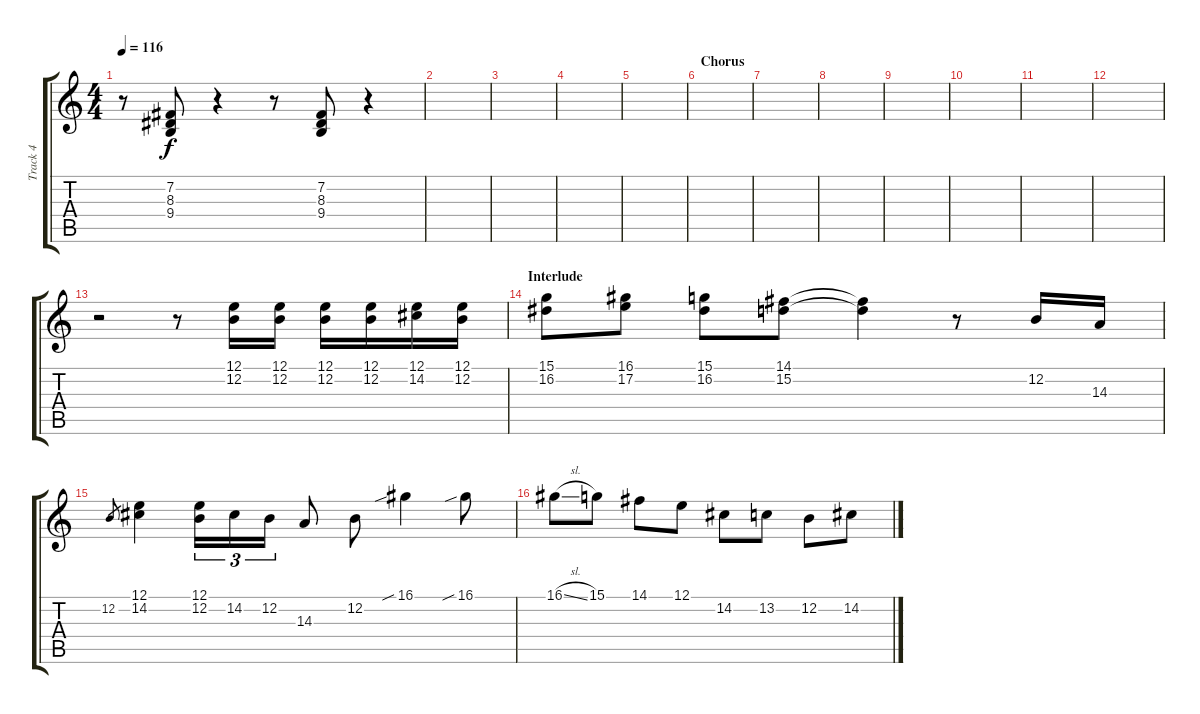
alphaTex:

\track ("Track 4" "Track 4") {instrument electricgrandpiano}
\staff {score tabs}
\tuning (E4 B3 G3 D3 A2 E2) {hide}
\ts (4 4)
\tempo 116
\clef g2
\ks c
r.8{dy f} (7.2 8.3 9.4).8 r.4 r.8 (7.2 8.3 9.4).8 r.4 |
|
|
|
|
\section ("" "Chorus ")
|
|
|
|
|
|
|
r.2 r.8 (12.1 12.2).16{volume 10 instrument fiddle} (12.1 12.2).16 (12.1 12.2).16{volume 10 instrument fiddle} (12.1 12.2).16 (12.1 14.2).16 (12.1 12.2).16 |
\section ("" "Interlude")
(15.1 16.2).8{instrument fiddle} (16.1 17.2).8 (15.1 16.2).8 (14.1 15.2).8{instrument fiddle} (14.1{t} 15.2{t}).4 r.8 12.2.16 14.3.16 |
12.2.8{gr} (12.1 14.2).4{instrument fiddle} (12.1 12.2).16{tu (3 2)} 14.2.16{tu (3 2)} 12.2.16{tu (3 2)} 14.3.8 12.2.8 16.1{sib}.4 16.1{sib}.8 |
16.1{sl}.8{instrument fiddle} 15.1.8 14.1.8 12.1.8 14.2.8 13.2.8 12.2.8 14.2{sl}.8
